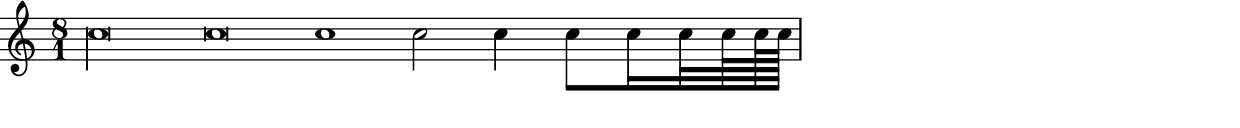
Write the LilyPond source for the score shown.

%% Generated by lilypond-book
%% Options: [exampleindent=10.16\mm,indent=0\mm,line-width=160\mm,paper-height=845.047\pt,paper-width=597.508\pt,papersize='(cons (* 597.508 pt) (* 845.047 pt)),quote]
\include "lilypond-book-preamble.ly"


% ****************************************************************
% Start cut-&-pastable-section
% ****************************************************************

#(ly:set-option 'eps-box-padding 3.000000)



\paper {
  #(set-paper-size '(cons (* 597.508 pt) (* 845.047 pt)))
  indent = 0\mm
  line-width = 160\mm
  % offset the left padding, also add 1mm as lilypond creates cropped
  % images with a little space on the right
  line-width = #(- line-width (* mm  3.000000) (* mm 1))
  line-width = 160\mm - 2.0 * 10.16\mm
  % offset the left padding, also add 1mm as lilypond creates cropped
  % images with a little space on the right
  line-width = #(- line-width (* mm  3.000000) (* mm 1))
}

\layout {
  
}




% ****************************************************************
% ly snippet:
% ****************************************************************
\sourcefileline 94
\relative {
  \time 8/1
  c'' \longa \breve 1 2
  4 8 16 32 64 128 128
}


% ****************************************************************
% end ly snippet
% ****************************************************************
